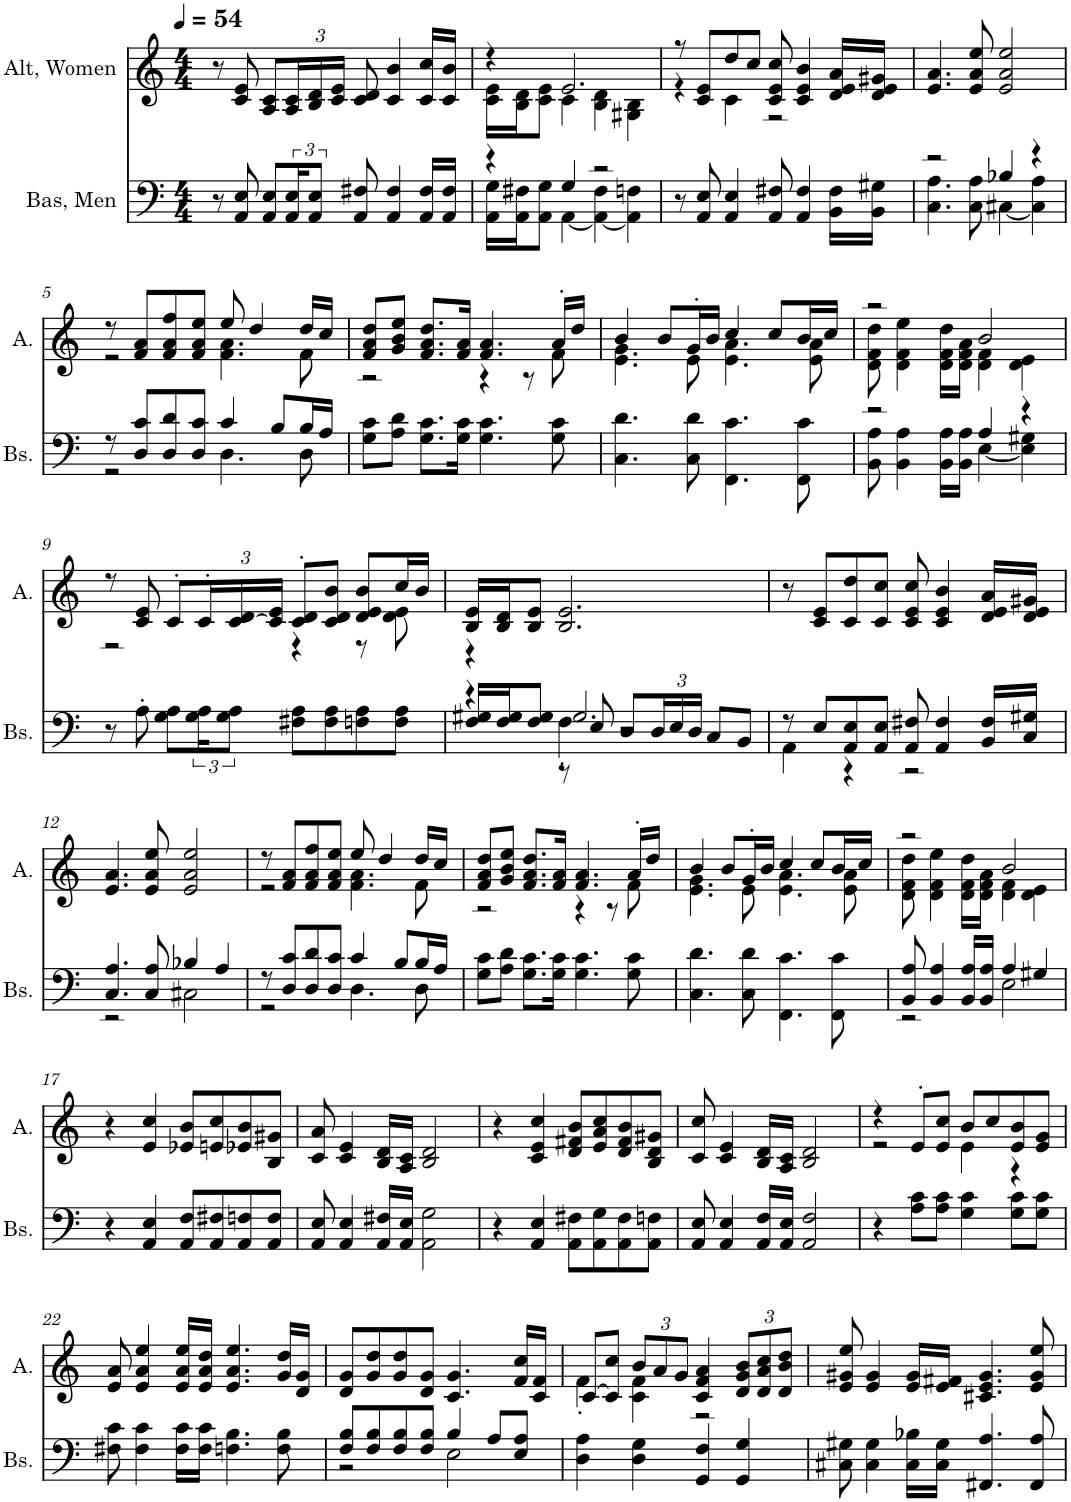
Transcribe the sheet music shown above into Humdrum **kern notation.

**kern	**kern
*part2	*part1
*staff2	*staff1
*I"Bas, Men	*I"Alt, Women
*I'Bs.	*I'A.
*clefF4	*clefG2
*k[]	*k[]
*M4/4	*M4/4
*MM54	*MM54
=1	=1
8r	8r
8AA/ 8E/	8c/ 8e/
8AA/ 8E/L	8A/ 8c/L
*	*Xbrackettup
24AA/ 24E/K	24A/ 24c/L
12AA/ 12E/J	24B/ 24d/
.	24c/ 24e/JJ
8AA/ 8F#X/	8c/ 8d/
4AA/ 4F#/	4c/ 4b/
16AA/ 16F#/LL	16c/ 16cc/LL
16AA/ 16F#/JJ	16c/ 16b/JJ
=2	=2
*^	*^
4r	16AA\ 16G\LL	4r	16c\ 16e\LL
.	16AA\ 16F#X\J	.	16B\ 16d\J
.	8AA\ 8G\J	.	8c\ 8e\J
4G/	[4AA\	2.e/	4c\
2r	4AA\_ 4F#\	.	4B\ 4d\
.	4AA\] 4Fn\	.	4G#X\ 4B\
*v	*v	*	*
=3	=3	=3
8r	8r	4r
8AA/ 8E/	8c/ 8e/L	.
4AA/ 4E/	8dd/	4c\
.	8cc/J	.
8AA/ 8F#X/	8c/ 8e/ 8cc/	2r
4AA/ 4F#/	4c/ 4e/ 4b/	.
16BB\ 16F#\LL	16d/ 16e/ 16a/LL	.
16BB\ 16G#X\JJ	16d/ 16e/ 16g#X/JJ	.
*	*v	*v
=4	=4
*^	*
2r	4.C\ 4.A\	4.e/ 4.a/
.	8C\ 8A\	8e/ 8a/ 8ee/
4B-X/	[4C#X\	2e/ 2a/ 2ee/
4r	4C#\] 4A\	.
!!LO:LB:g=z
=5	=5	=5
*	*	*^
8r	2r	8r	2r
8D/ 8c/L	.	8f/ 8a/L	.
8D/ 8d/	.	8f/ 8a/ 8ff/	.
8D/ 8c/J	.	8f/ 8a/ 8ee/J	.
4c/	4.D\	8ee/	4.f\ 4.a\
.	.	4dd/	.
8B/L	.	.	.
16B/L	8D\	16dd/LL	8f\
16A/JJ	.	16cc/JJ	.
*v	*v	*	*
=6	=6	=6
8G\ 8c\L	8f/ 8a/ 8dd/L	2r
8A\ 8d\J	8g/ 8b/ 8ee/J	.
8.G\ 8.c\L	8.f/ 8.a/ 8.dd/L	.
16G\ 16c\Jk	16f/ 16a/Jk	.
4.G\ 4.c\	4.f/ 4.a/	4r
.	.	8r
8G\ 8c\	16a'/LL	8f\
.	16dd/JJ	.
=7	=7	=7
4.C\ 4.d\	4b/	4.e\ 4.g\
.	8b/L	.
8C\ 8d\	16g'/L	8e\
.	16b/JJ	.
4.FF\ 4.c\	4cc/	4.e\ 4.a\
.	8cc/L	.
8FF\ 8c\	16b/L	8e\ 8a\
.	16cc/JJ	.
=8	=8	=8
*^	*	*
2r	8BB\ 8A\	2r	8d\ 8f\ 8dd\
.	4BB\ 4A\	.	4d\ 4f\ 4ee\
.	16BB\ 16A\LL	.	16d\ 16f\ 16dd\LL
.	16BB\ 16A\JJ	.	16d\ 16f\ 16a\JJ
4A/	[4E\	2b/	4d\ 4f\
4r	4E\] 4G#X\	.	4d\ 4e\
*v	*v	*	*
!!LO:LB:g=z	!!
=9	=9	=9
8r	8r	2r
8A'\	8c/ 8e/	.
8G\ 8A\L	8c'/L	.
24G\ 24A\K	24c'/L	.
12G\ 12A\J	[24c/ 24d/	.
.	24c/] 24e/JJ	.
8F#X\ 8A\L	8c/' 8d/'L	4r
8F#\ 8A\	8c/ 8d/ 8b/J	.
8Fn\ 8A\	8d/ 8e/ 8b/L	8r
8F\ 8A\J	16cc/L	8d\ 8e\
.	16b/JJ	.
*	*v	*v
=10	=10
*^	*
*	*^	*
4r	4r	16F/ 16G#X/LL	16B/ 16e/LL
.	.	16F/ 16G#/J	16B/ 16d/J
.	.	8F/ 8G#/J	8B/ 8e/J
2.G#/	4F'\	8r	2.B/ 2.e/
.	.	8E/	.
.	2r	8D/L	.
*	*	*Xbrackettup	*
.	.	24D/L	.
.	.	24E/	.
.	.	24D/JJ	.
.	.	8C/L	.
.	.	8BB/J	.
*	*v	*v	*
=11	=11	=11
8r	4AA\	8r
8E/L	.	8c/ 8e/L
8AA/ 8E/	4r	8c/ 8dd/
8AA/ 8E/J	.	8c/ 8cc/J
8AA/ 8F#X/	2r	8c/ 8e/ 8cc/
4AA/ 4F#/	.	4c/ 4e/ 4b/
16BB/ 16F#/LL	.	16d/ 16e/ 16a/LL
16C/ 16G#X/JJ	.	16d/ 16e/ 16g#X/JJ
!!LO:LB:g=z
=12	=12	=12
4.C/ 4.A/	2r	4.e/ 4.a/
8C/ 8A/	.	8e/ 8a/ 8ee/
4B-X/	2C#X\	2e/ 2a/ 2ee/
4A/	.	.
=13	=13	=13
*	*	*^
8r	2r	8r	2r
8D/ 8c/L	.	8f/ 8a/L	.
8D/ 8d/	.	8f/ 8a/ 8ff/	.
8D/ 8c/J	.	8f/ 8a/ 8ee/J	.
4c/	4.D\	8ee/	4.f\ 4.a\
.	.	4dd/	.
8B/L	.	.	.
16B/L	8D\	16dd/LL	8f\
16A/JJ	.	16cc/JJ	.
*v	*v	*	*
=14	=14	=14
8G\ 8c\L	8f/ 8a/ 8dd/L	2r
8A\ 8d\J	8g/ 8b/ 8ee/J	.
8.G\ 8.c\L	8.f/ 8.a/ 8.dd/L	.
16G\ 16c\Jk	16f/ 16a/Jk	.
4.G\ 4.c\	4.f/ 4.a/	4r
.	.	8r
8G\ 8c\	16a'/LL	8f\
.	16dd/JJ	.
=15	=15	=15
4.C\ 4.d\	4b/	4.e\ 4.g\
.	8b/L	.
8C\ 8d\	16g'/L	8e\
.	16b/JJ	.
4.FF\ 4.c\	4cc/	4.e\ 4.a\
.	8cc/L	.
8FF\ 8c\	16b/L	8e\ 8a\
.	16cc/JJ	.
=16	=16	=16
*^	*	*
8BB/ 8A/	2r	2r	8d\ 8f\ 8dd\
4BB/ 4A/	.	.	4d\ 4f\ 4ee\
16BB/ 16A/LL	.	.	16d\ 16f\ 16dd\LL
16BB/ 16A/JJ	.	.	16d\ 16f\ 16a\JJ
4A/	2E\	2b/	4d\ 4f\
4G#X/	.	.	4d\ 4e\
*v	*v	*	*
*	*v	*v
!!LO:LB:g=z
=17	=17
4r	4r
4AA/ 4E/	4e/ 4cc/
8AA/ 8F/L	8e-X/ 8b/L
8AA/ 8F#X/	8en/ 8cc/
8AA/ 8Fn/	8e-X/ 8b/
8AA/ 8F/J	8B/ 8g#X/J
=18	=18
8AA/ 8E/	8c/ 8a/
4AA/ 4E/	4c/ 4e/
16AA/ 16F#X/LL	16B/ 16d/LL
16AA/ 16E/JJ	16A/ 16c/JJ
2AA\ 2G\	2B/ 2d/
=19	=19
4r	4r
4AA/ 4E/	4c/ 4e/ 4cc/
8AA\ 8F#X\L	8d/ 8f#X/ 8b/L
8AA\ 8G\	8e/ 8a/ 8cc/
8AA\ 8F#\	8d/ 8f#/ 8b/
8AA\ 8Fn\J	8B/ 8d/ 8g#X/J
=20	=20
8AA/ 8E/	8c/ 8cc/
4AA/ 4E/	4c/ 4e/
16AA/ 16F/LL	16B/ 16d/LL
16AA/ 16E/JJ	16A/ 16c/JJ
2AA/ 2F/	2B/ 2d/
=21	=21
*	*^
4r	4r	2r
8A\ 8c\L	8e'/L	.
8A\ 8c\J	8e/ 8cc/J	.
4G\ 4c\	8b/L	4e\
.	8cc/	.
8G\ 8c\L	8e/ 8b/	4r
8G\ 8c\J	8e/ 8g/J	.
*	*v	*v
!!LO:LB:g=z
=22	=22
8F#X\ 8c\	8e/ 8a/
4F#\ 4c\	4e/ 4a/ 4ee/
16F#\ 16c\LL	16e/ 16a/ 16ee/LL
16F#\ 16c\JJ	16e/ 16a/ 16dd/JJ
4.Fn\ 4.B\	4.e/ 4.a/ 4.ee/
8F\ 8B\	16g/ 16dd/LL
.	16d/ 16g/JJ
=23	=23
*^	*
8F/ 8B/L	2r	8d/ 8g/L
8F/ 8B/	.	8g/ 8dd/
8F/ 8B/	.	8g/ 8dd/
8F/ 8B/J	.	8d/ 8g/J
4B/	2E\	4.c/ 4.g/
8A/L	.	.
8E/ 8A/J	.	16f/ 16cc/LL
.	.	16c/ 16f/JJ
*v	*v	*
=24	=24
*	*^
4D\ 4A\	[8c/L	4f'\
.	8c/] 8cc/J	.
4D\ 4G\	12b/L	4c\ 4f\
.	12a/	.
.	12g/J	.
4GG/ 4F/	4c/ 4f/ 4a/	2r
4GG/ 4G/	12d/ 12g/ 12b/L	.
.	12d/ 12a/ 12cc/	.
.	12d/ 12b/ 12dd/J	.
*	*v	*v
=25	=25
8C#X\ 8G#X\	8e/ 8g#X/ 8ee/
4C#\ 4G#\	4e/ 4g#/
16C#\ 16B-X\LL	16e/ 16g#/LL
16C#\ 16G#\JJ	16e/ 16f#X/JJ
4.FF#X/ 4.A/	4.c#X/ 4.e/ 4.g#/
8FF#/ 8A/	8e/ 8g#/ 8ee/
=	=
*-	*-
